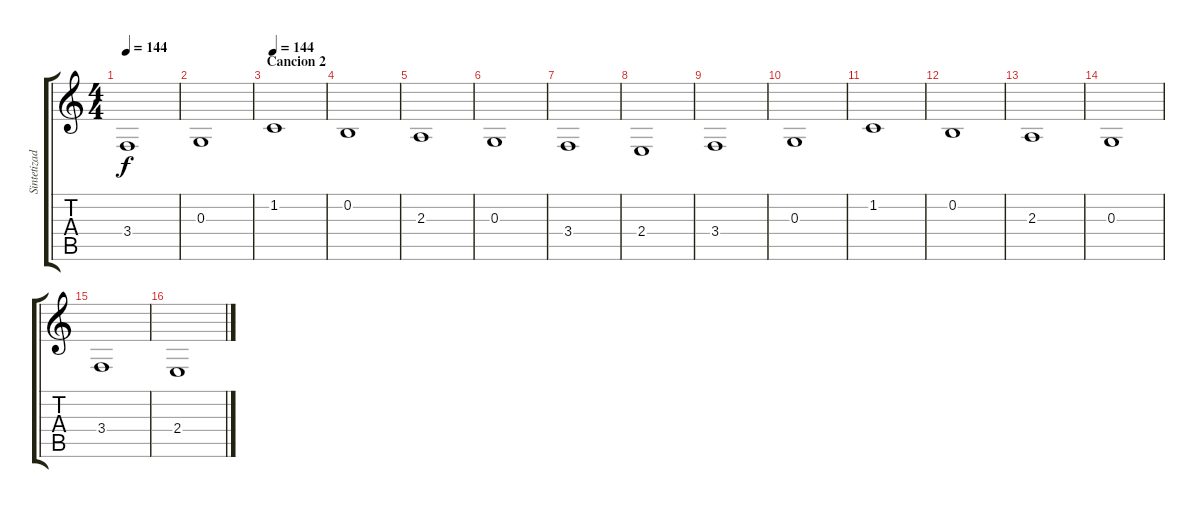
\track ("Sintetizador" "Sintetizad") {instrument choiraahs}
\staff {score tabs}
\tuning (E4 B3 G3 D3 A2 E2) {hide}
\ts (4 4)
\tempo 144
\clef g2
\ks c
3.4.1{dy f} |
0.3.1 |
\section ("" "Cancion 2")
\tempo 144
1.2.1 |
0.2.1 |
2.3.1 |
0.3.1 |
3.4.1 |
2.4.1 |
3.4.1 |
0.3.1 |
1.2.1 |
0.2.1 |
2.3.1 |
0.3.1 |
3.4.1 |
2.4.1
